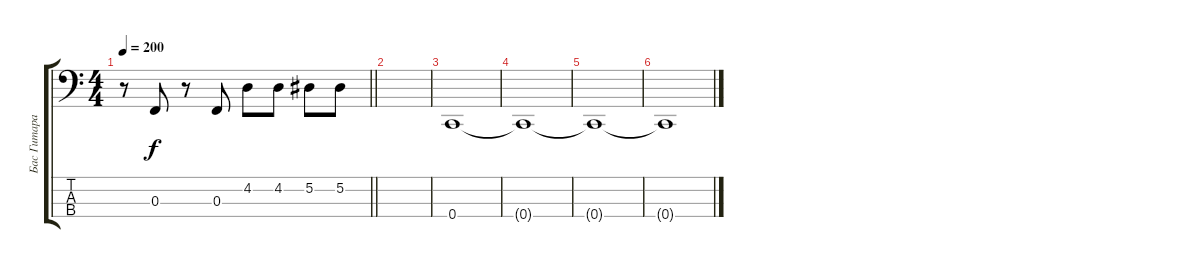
\track ("Бас Гитара" "Бас Гитара") {instrument electricbasspick}
\staff {score tabs}
\tuning (Eb2 Bb1 F1 C1) {hide}
\ts (4 4)
\tempo 200
\clef f4
\barLineRight lightlight
\ks c
r.8{dy f} 0.3.8 r.8 0.3.8 4.2.8 4.2.8 5.2.8 5.2.8 |
|
0.4.1 |
0.4{t}.1 |
0.4{t}.1 |
0.4{t}.1
